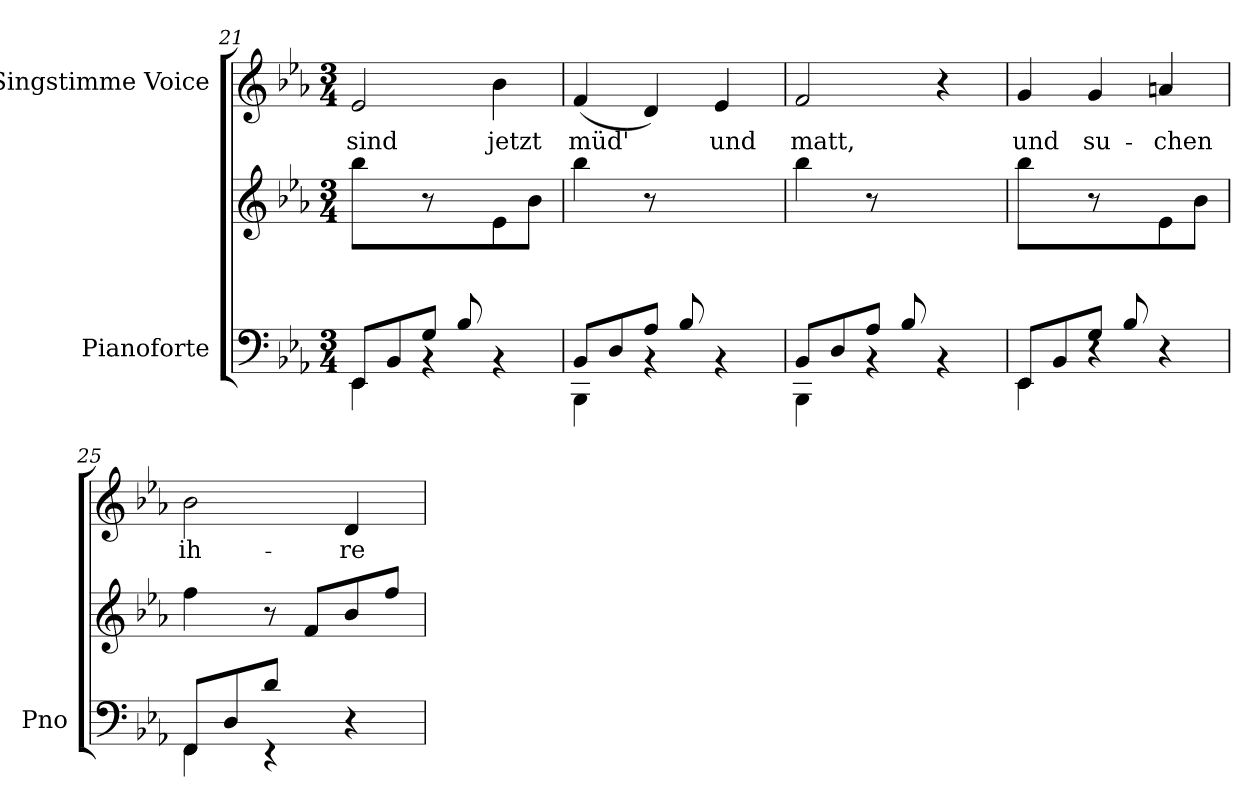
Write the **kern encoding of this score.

**kern	**kern	**kern	**text
*part2	*part2	*part1	*part1
*staff3	*staff2	*staff1	*staff1
*I"Pianoforte	*	*I"Singstimme Voice	*
*I'Pno	*	*	*
*clefF4	*clefG2	*clefG2	*
*k[b-e-a-]	*k[b-e-a-]	*k[b-e-a-]	*
*M3/4	*M3/4	*M3/4	*
=21	=21	=21	=21
*^	*	*	*
*	*^	*	*	*
!	!	!	!	!	!LO:LY:b
4.ryy	8EE-/L	4EE-\	4bb-\	2e-/	sind
.	8BB-/	.	.	.	.
.	8G/J	4rBB	8r	.	.
8B-/L	8rGGyy	.	8ryy	.	.
!	!	!	!	!	!LO:LY:b
4ryy	4rGGyy	4rBB	8e-\	4b-\	jetzt
.	.	.	8b-\J	.	.
*	*v	*v	*	*	*
=22	=22	=22	=22	=22
*	*	*^	*	*
!	!	!	!	!	!LO:LY:b
8BB-/L	4BBB-\	4bb-\	2ryy	(<4f/	müd'
8D/	.	.	.	.	.
8A-/J	4rBB	8r	.	4d/)	.
8B-/L	.	4.ryy	.	.	.
!	!	!	!	!	!LO:LY:b
4ryy	4rBB	.	8f\	4e-/	und
.	.	.	8b-\J	.	.
=23	=23	=23	=23	=23	=23
!	!	!	!	!	!LO:LY:b
8BB-/L	4BBB-\	4bb-\	2ryy	2f/	matt,
8D/	.	.	.	.	.
8A-/J	4rBB	8r	.	.	.
8B-/L	.	4.ryy	.	.	.
4ryy	4rBB	.	8f>\	4r	.
.	.	.	8b->\J	.	.
!!LO:PB:g=z
=24	=24	=24	=24	=24	=24
*	*^	*	*	*	*
!	!	!	!	!	!	!LO:LY:b
*	*	*	*v	*v	*	*
4.ryy	8EE-/L	4EE-\	4bb-\	4g/	und
.	8BB-/	.	.	.	.
!	!	!	!	!	!LO:LY:b
.	8G/J	4r	8r	4g/	su-
8B-/L	8ryy	.	8ryy	.	.
!	!	!	!	!	!LO:LY:b
4ryy	4ryy	4r	8e-\	4an/	-chen
.	.	.	8b-\J	.	.
*	*v	*v	*	*	*
=25	=25	=25	=25	=25
*	*	*^	*	*
!	!	!	!	!	!LO:LY:b
8FF/L	4FF\	4ff\	4.ryy	2b-\	ih-
8D/	.	.	.	.	.
8d/J	4r	8r	.	.	.
4.ryy	.	4.ryy	8f/L	.	.
!	!	!	!	!	!LO:LY:b
.	4r	.	8b-/	4d/	-re
.	.	.	8ff/J	.	.
*v	*v	*	*	*	*
*	*v	*v	*	*
=	=	=	=
*-	*-	*-	*-
